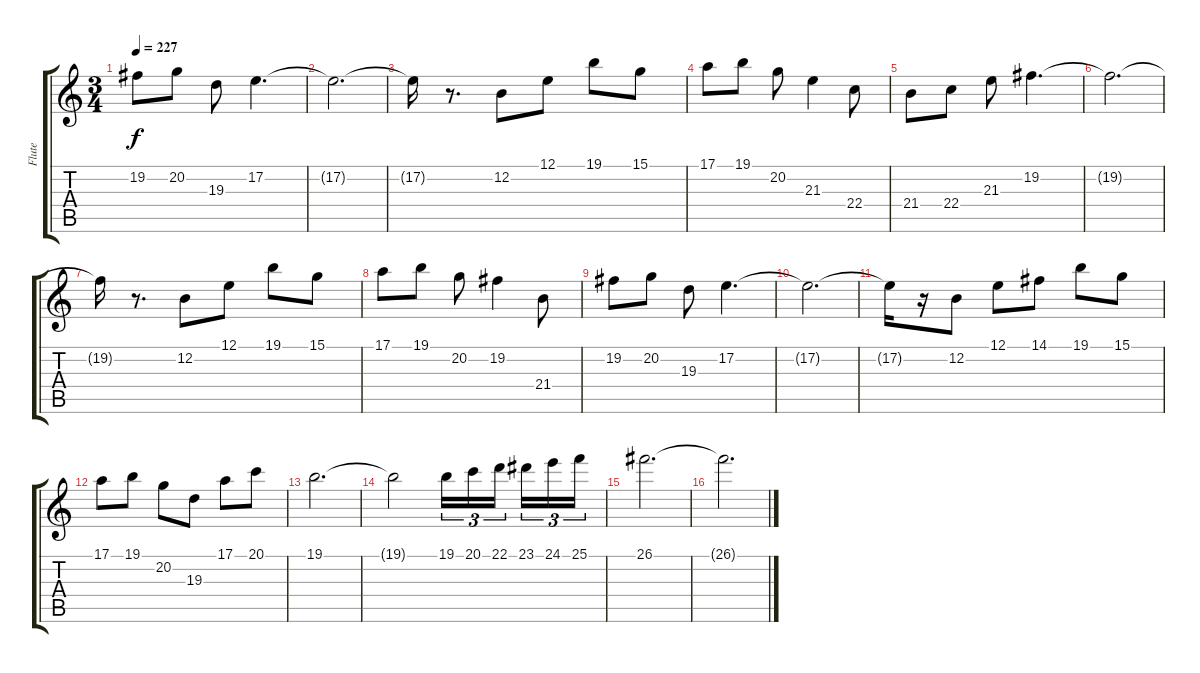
\track ("Flute" "Flute") {instrument flute}
\staff {score tabs}
\tuning (E4 B3 G3 D3 A2 E2) {hide}
\ts (3 4)
\tempo 227
\clef g2
\ks c
19.2.8{dy f} 20.2.8 19.3.8 17.2.4{d} |
17.2{t}.2{d} |
17.2{t}.16 r.8{d} 12.2.8 12.1.8 19.1.8 15.1.8 |
17.1.8 19.1.8 20.2.8 21.3.4 22.4.8 |
21.4.8 22.4.8 21.3.8 19.2.4{d} |
19.2{t}.2{d} |
19.2{t}.16 r.8{d} 12.2.8 12.1.8 19.1.8 15.1.8 |
17.1.8 19.1.8 20.2.8 19.2.4 21.4.8 |
19.2.8 20.2.8 19.3.8 17.2.4{d} |
17.2{t}.2{d} |
17.2{t}.16 r.16 12.2.8 12.1.8 14.1.8 19.1.8 15.1.8 |
17.1.8 19.1.8 20.2.8 19.3.8 17.1.8 20.1.8 |
19.1.2{d} |
19.1{t}.2 19.1.16{tu (3 2)} 20.1.16{tu (3 2)} 22.1.16{tu (3 2) beam splitsecondary} 23.1.16{tu (3 2)} 24.1.16{tu (3 2)} 25.1.16{tu (3 2)} |
26.1.2{d} |
26.1{t}.2{d}
